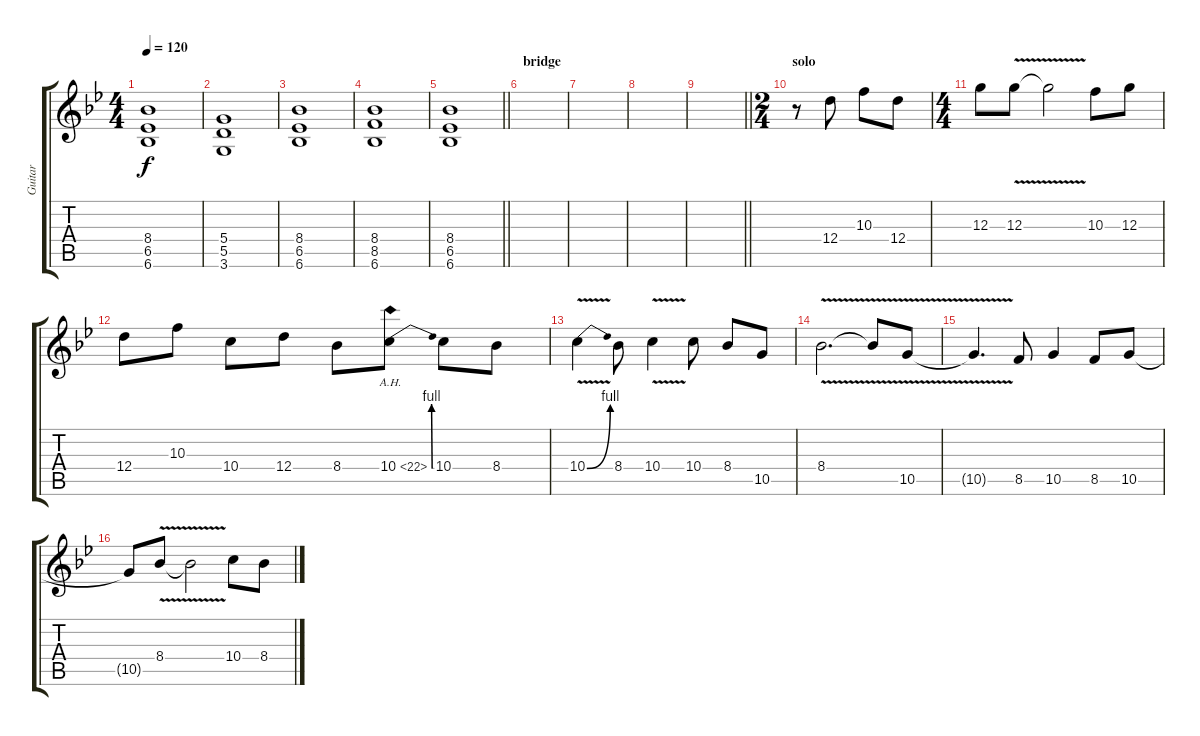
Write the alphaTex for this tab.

\track ("Guitar" "Guitar") {instrument overdrivenguitar}
\staff {score tabs}
\tuning (E4 B3 G3 D3 A2 E2) {hide}
\ts (4 4)
\tempo 120
\clef g2
\ks gminor
(8.4 6.5 6.6).1{dy f} |
(5.4 5.5 3.6).1 |
(8.4 6.5 6.6).1 |
(8.4 8.5 6.6).1 |
\barLineRight lightlight
(8.4 6.5 6.6).1 |
\section ("" "bridge")
|
|
|
\barLineRight lightlight
|
\ts (2 4)
\section ("" "solo")
r.8 12.4.8 10.3.8 12.4.8 |
\ts (4 4)
12.3.8 12.3{v}.8 12.3{t}.2 10.3.8 12.3.8 |
12.4.8 10.3.8 10.4.8 12.4.8 8.4.8 10.4{be (bend 0 0 60 4) ah 12}.8 10.4.8 8.4.8 |
10.4{be (bend 0 0 60 4) v}.4 8.4.8 10.4{v}.4 10.4.8 8.4.8 10.5.8 |
8.4{v}.2{d} 8.4{t}.8 10.5{v}.8 |
10.5{t}.4{d} 8.5.8 10.5.4 8.5.8 10.5.8 |
10.5{t}.8 8.4{v}.8 8.4{t}.2 10.4.8 8.4.8
